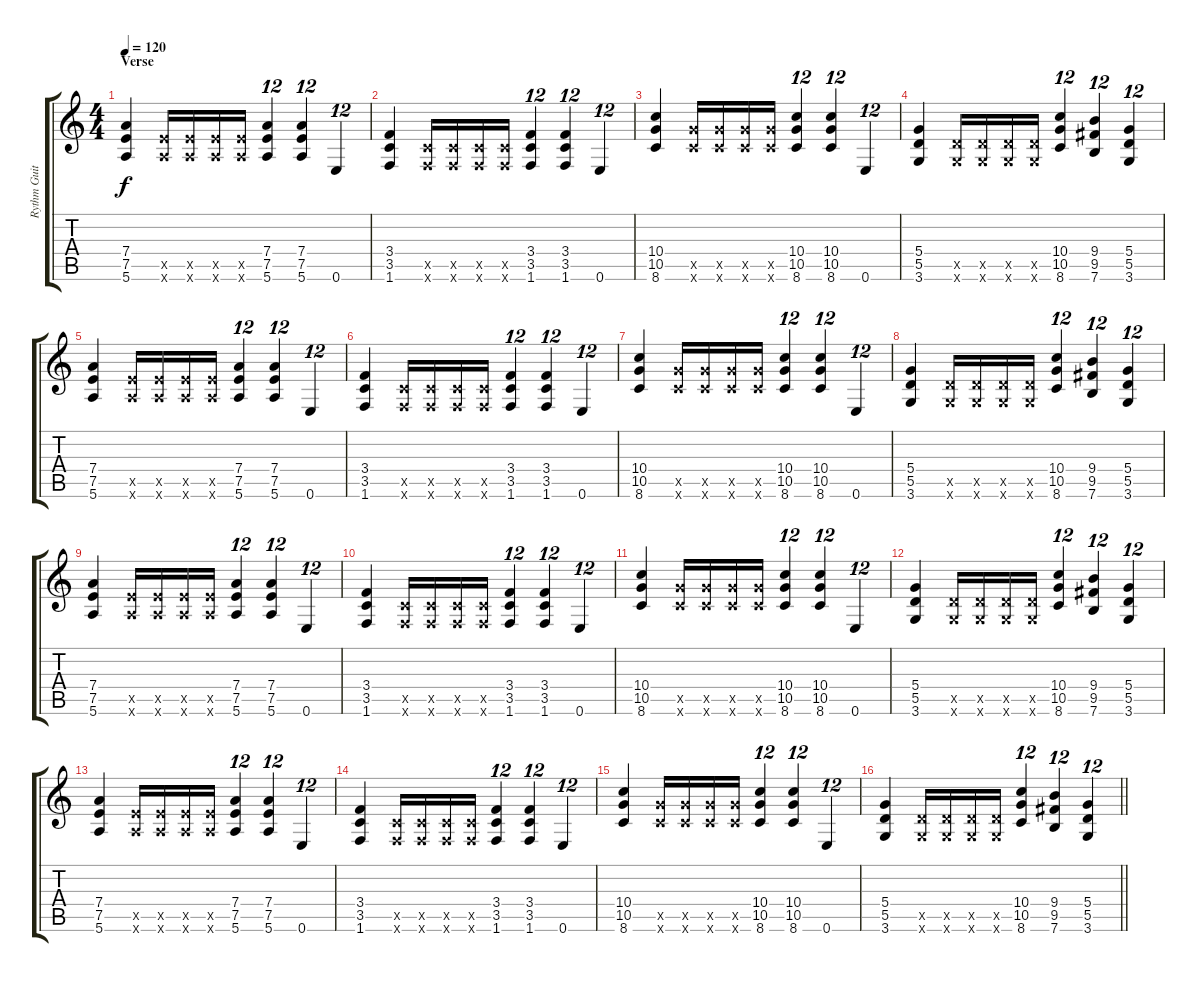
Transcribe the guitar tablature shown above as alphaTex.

\track ("Rythm Guitar 2" "Rythm Guit") {instrument distortionguitar}
\staff {score tabs}
\tuning (E4 B3 G3 D3 A2 E2) {hide}
\ts (4 4)
\section ("" "Verse")
\tempo 120
\clef g2
\ks c
(7.4 7.5 5.6).4{dy f} (7.5{x} 5.6{x}).16 (7.5{x} 5.6{x}).16 (7.5{x} 5.6{x}).16 (7.5{x} 5.6{x}).16 (7.4 7.5 5.6).4{tu (12 8)} (7.4 7.5 5.6).4{tu (12 8)} 0.6.4{tu (12 8)} |
(3.4 3.5 1.6).4 (3.5{x} 1.6{x}).16 (3.5{x} 1.6{x}).16 (3.5{x} 1.6{x}).16 (3.5{x} 1.6{x}).16 (3.4 3.5 1.6).4{tu (12 8)} (3.4 3.5 1.6).4{tu (12 8)} 0.6.4{tu (12 8)} |
(10.4 10.5 8.6).4 (10.5{x} 8.6{x}).16 (10.5{x} 8.6{x}).16 (10.5{x} 8.6{x}).16 (10.5{x} 8.6{x}).16 (10.4 10.5 8.6).4{tu (12 8)} (10.4 10.5 8.6).4{tu (12 8)} 0.6.4{tu (12 8)} |
(5.4 5.5 3.6).4 (5.5{x} 3.6{x}).16 (5.5{x} 3.6{x}).16 (5.5{x} 3.6{x}).16 (5.5{x} 3.6{x}).16 (10.4 10.5 8.6).4{tu (12 8)} (9.4 9.5 7.6).4{tu (12 8)} (5.4 5.5 3.6).4{tu (12 8)} |
(7.4 7.5 5.6).4 (7.5{x} 5.6{x}).16 (7.5{x} 5.6{x}).16 (7.5{x} 5.6{x}).16 (7.5{x} 5.6{x}).16 (7.4 7.5 5.6).4{tu (12 8)} (7.4 7.5 5.6).4{tu (12 8)} 0.6.4{tu (12 8)} |
(3.4 3.5 1.6).4 (3.5{x} 1.6{x}).16 (3.5{x} 1.6{x}).16 (3.5{x} 1.6{x}).16 (3.5{x} 1.6{x}).16 (3.4 3.5 1.6).4{tu (12 8)} (3.4 3.5 1.6).4{tu (12 8)} 0.6.4{tu (12 8)} |
(10.4 10.5 8.6).4 (10.5{x} 8.6{x}).16 (10.5{x} 8.6{x}).16 (10.5{x} 8.6{x}).16 (10.5{x} 8.6{x}).16 (10.4 10.5 8.6).4{tu (12 8)} (10.4 10.5 8.6).4{tu (12 8)} 0.6.4{tu (12 8)} |
(5.4 5.5 3.6).4 (5.5{x} 3.6{x}).16 (5.5{x} 3.6{x}).16 (5.5{x} 3.6{x}).16 (5.5{x} 3.6{x}).16 (10.4 10.5 8.6).4{tu (12 8)} (9.4 9.5 7.6).4{tu (12 8)} (5.4 5.5 3.6).4{tu (12 8)} |
(7.4 7.5 5.6).4 (7.5{x} 5.6{x}).16 (7.5{x} 5.6{x}).16 (7.5{x} 5.6{x}).16 (7.5{x} 5.6{x}).16 (7.4 7.5 5.6).4{tu (12 8)} (7.4 7.5 5.6).4{tu (12 8)} 0.6.4{tu (12 8)} |
(3.4 3.5 1.6).4 (3.5{x} 1.6{x}).16 (3.5{x} 1.6{x}).16 (3.5{x} 1.6{x}).16 (3.5{x} 1.6{x}).16 (3.4 3.5 1.6).4{tu (12 8)} (3.4 3.5 1.6).4{tu (12 8)} 0.6.4{tu (12 8)} |
(10.4 10.5 8.6).4 (10.5{x} 8.6{x}).16 (10.5{x} 8.6{x}).16 (10.5{x} 8.6{x}).16 (10.5{x} 8.6{x}).16 (10.4 10.5 8.6).4{tu (12 8)} (10.4 10.5 8.6).4{tu (12 8)} 0.6.4{tu (12 8)} |
(5.4 5.5 3.6).4 (5.5{x} 3.6{x}).16 (5.5{x} 3.6{x}).16 (5.5{x} 3.6{x}).16 (5.5{x} 3.6{x}).16 (10.4 10.5 8.6).4{tu (12 8)} (9.4 9.5 7.6).4{tu (12 8)} (5.4 5.5 3.6).4{tu (12 8)} |
(7.4 7.5 5.6).4 (7.5{x} 5.6{x}).16 (7.5{x} 5.6{x}).16 (7.5{x} 5.6{x}).16 (7.5{x} 5.6{x}).16 (7.4 7.5 5.6).4{tu (12 8)} (7.4 7.5 5.6).4{tu (12 8)} 0.6.4{tu (12 8)} |
(3.4 3.5 1.6).4 (3.5{x} 1.6{x}).16 (3.5{x} 1.6{x}).16 (3.5{x} 1.6{x}).16 (3.5{x} 1.6{x}).16 (3.4 3.5 1.6).4{tu (12 8)} (3.4 3.5 1.6).4{tu (12 8)} 0.6.4{tu (12 8)} |
(10.4 10.5 8.6).4 (10.5{x} 8.6{x}).16 (10.5{x} 8.6{x}).16 (10.5{x} 8.6{x}).16 (10.5{x} 8.6{x}).16 (10.4 10.5 8.6).4{tu (12 8)} (10.4 10.5 8.6).4{tu (12 8)} 0.6.4{tu (12 8)} |
\barLineRight lightlight
(5.4 5.5 3.6).4 (5.5{x} 3.6{x}).16 (5.5{x} 3.6{x}).16 (5.5{x} 3.6{x}).16 (5.5{x} 3.6{x}).16 (10.4 10.5 8.6).4{tu (12 8)} (9.4 9.5 7.6).4{tu (12 8)} (5.4 5.5 3.6).4{tu (12 8)}
